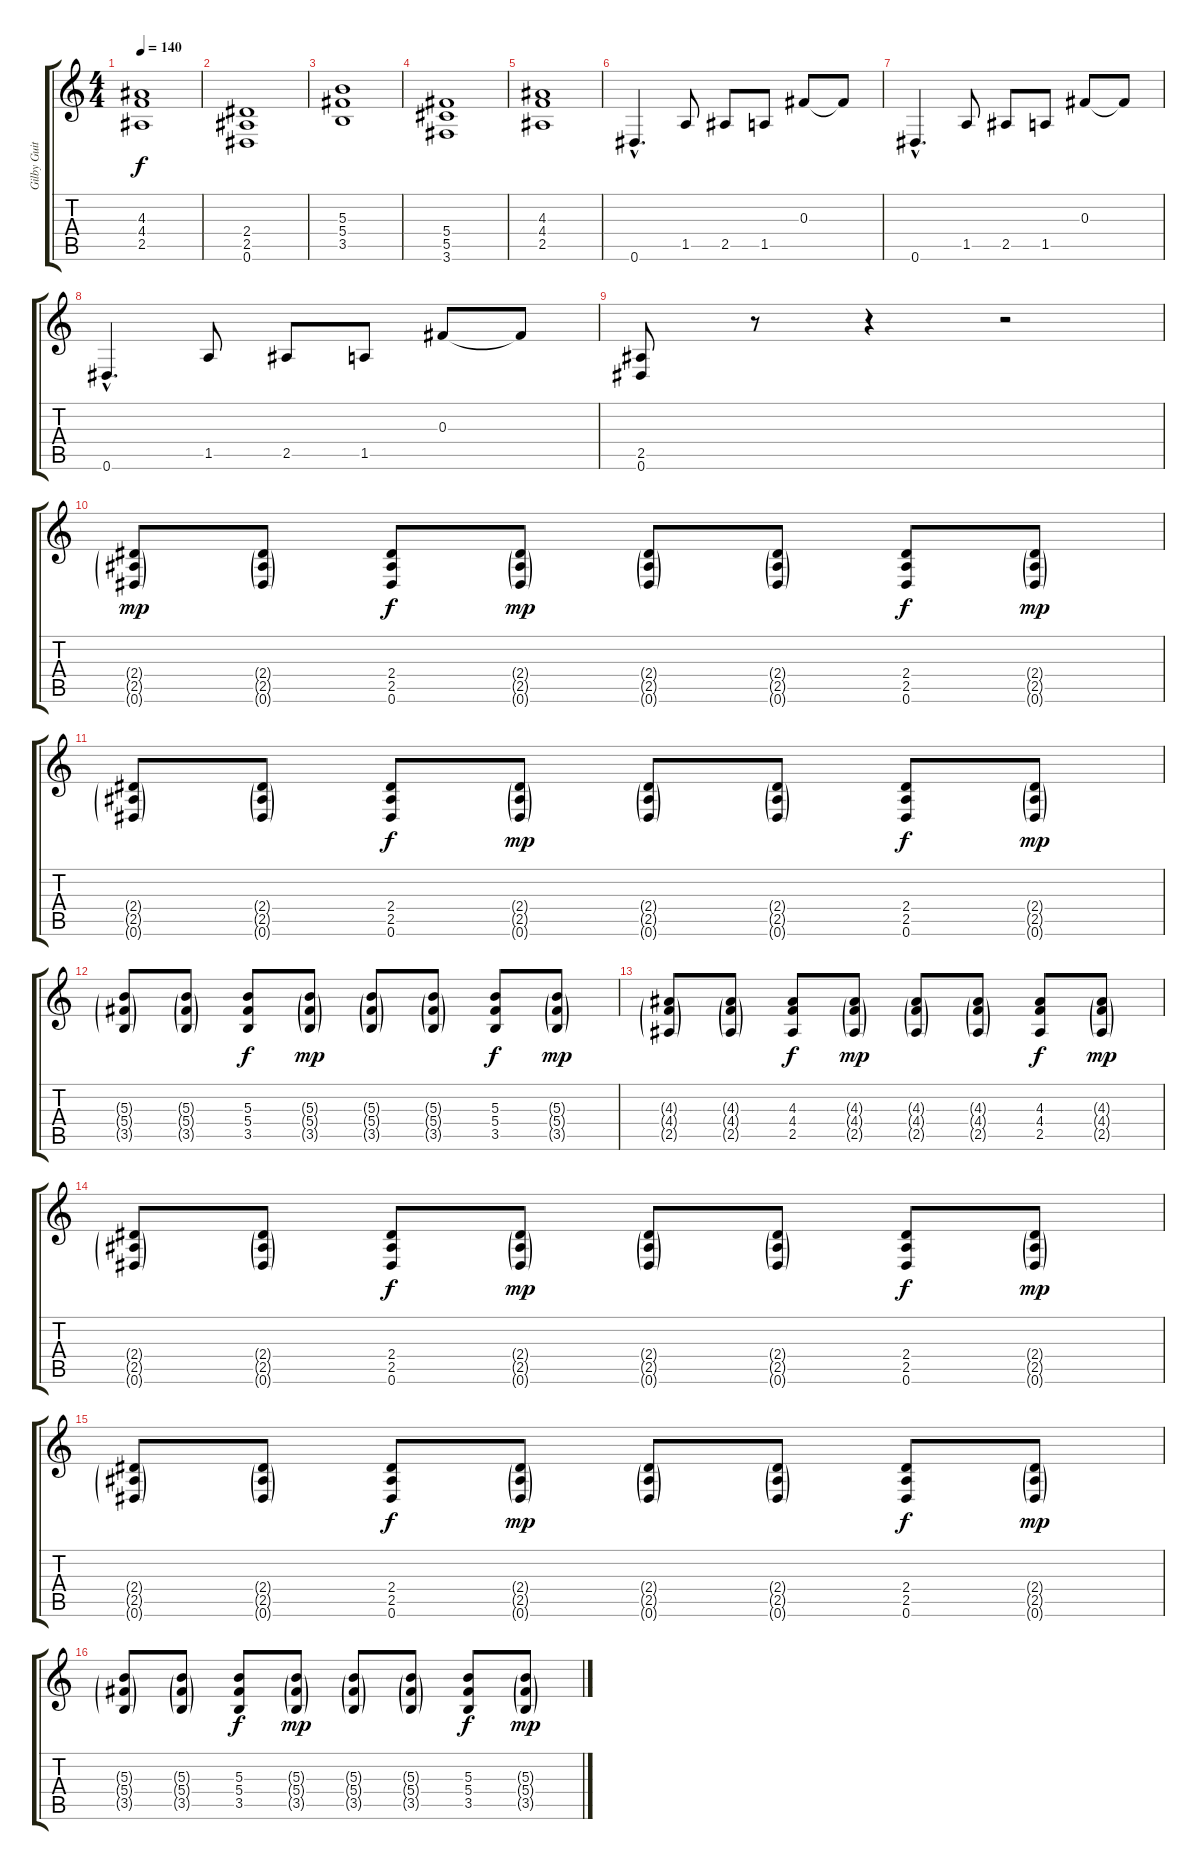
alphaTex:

\track ("Gilby Guitar 1" "Gilby Guit") {instrument overdrivenguitar}
\staff {score tabs}
\tuning (Eb4 Bb3 Gb3 Db3 Ab2 Eb2) {hide}
\ts (4 4)
\tempo 140
\clef g2
\ks c
(4.3 4.4 2.5).1{dy f} |
(2.4 2.5 0.6).1 |
(5.3 5.4 3.5).1 |
(5.4 5.5 3.6).1 |
(4.3 4.4 2.5).1 |
0.6{hac}.4{d} 1.5.8 2.5.8 1.5.8 0.3.8 0.3{t}.8 |
0.6{hac}.4{d} 1.5.8 2.5.8 1.5.8 0.3.8 0.3{t}.8 |
0.6{hac}.4{d} 1.5.8 2.5.8 1.5.8 0.3.8 0.3{t}.8 |
(2.5 0.6).8 r.8 r.4 r.2 |
(2.4{g} 2.5{g} 0.6{g}).8{dy mp} (2.4{g} 2.5{g} 0.6{g}).8 (2.4 2.5 0.6).8{dy f} (2.4{g} 2.5{g} 0.6{g}).8{dy mp} (2.4{g} 2.5{g} 0.6{g}).8 (2.4{g} 2.5{g} 0.6{g}).8 (2.4 2.5 0.6).8{dy f} (2.4{g} 2.5{g} 0.6{g}).8{dy mp} |
(2.4{g} 2.5{g} 0.6{g}).8 (2.4{g} 2.5{g} 0.6{g}).8 (2.4 2.5 0.6).8{dy f} (2.4{g} 2.5{g} 0.6{g}).8{dy mp} (2.4{g} 2.5{g} 0.6{g}).8 (2.4{g} 2.5{g} 0.6{g}).8 (2.4 2.5 0.6).8{dy f} (2.4{g} 2.5{g} 0.6{g}).8{dy mp} |
(5.3{g} 5.4{g} 3.5{g}).8 (5.3{g} 5.4{g} 3.5{g}).8 (5.3 5.4 3.5).8{dy f} (5.3{g} 5.4{g} 3.5{g}).8{dy mp} (5.3{g} 5.4{g} 3.5{g}).8 (5.3{g} 5.4{g} 3.5{g}).8 (5.3 5.4 3.5).8{dy f} (5.3{g} 5.4{g} 3.5{g}).8{dy mp} |
(4.3{g} 4.4{g} 2.5{g}).8 (4.3{g} 4.4{g} 2.5{g}).8 (4.3 4.4 2.5).8{dy f} (4.3{g} 4.4{g} 2.5{g}).8{dy mp} (4.3{g} 4.4{g} 2.5{g}).8 (4.3{g} 4.4{g} 2.5{g}).8 (4.3 4.4 2.5).8{dy f} (4.3{g} 4.4{g} 2.5{g}).8{dy mp} |
(2.4{g} 2.5{g} 0.6{g}).8 (2.4{g} 2.5{g} 0.6{g}).8 (2.4 2.5 0.6).8{dy f} (2.4{g} 2.5{g} 0.6{g}).8{dy mp} (2.4{g} 2.5{g} 0.6{g}).8 (2.4{g} 2.5{g} 0.6{g}).8 (2.4 2.5 0.6).8{dy f} (2.4{g} 2.5{g} 0.6{g}).8{dy mp} |
(2.4{g} 2.5{g} 0.6{g}).8 (2.4{g} 2.5{g} 0.6{g}).8 (2.4 2.5 0.6).8{dy f} (2.4{g} 2.5{g} 0.6{g}).8{dy mp} (2.4{g} 2.5{g} 0.6{g}).8 (2.4{g} 2.5{g} 0.6{g}).8 (2.4 2.5 0.6).8{dy f} (2.4{g} 2.5{g} 0.6{g}).8{dy mp} |
(5.3{g} 5.4{g} 3.5{g}).8 (5.3{g} 5.4{g} 3.5{g}).8 (5.3 5.4 3.5).8{dy f} (5.3{g} 5.4{g} 3.5{g}).8{dy mp} (5.3{g} 5.4{g} 3.5{g}).8 (5.3{g} 5.4{g} 3.5{g}).8 (5.3 5.4 3.5).8{dy f} (5.3{g} 5.4{g} 3.5{g}).8{dy mp}
